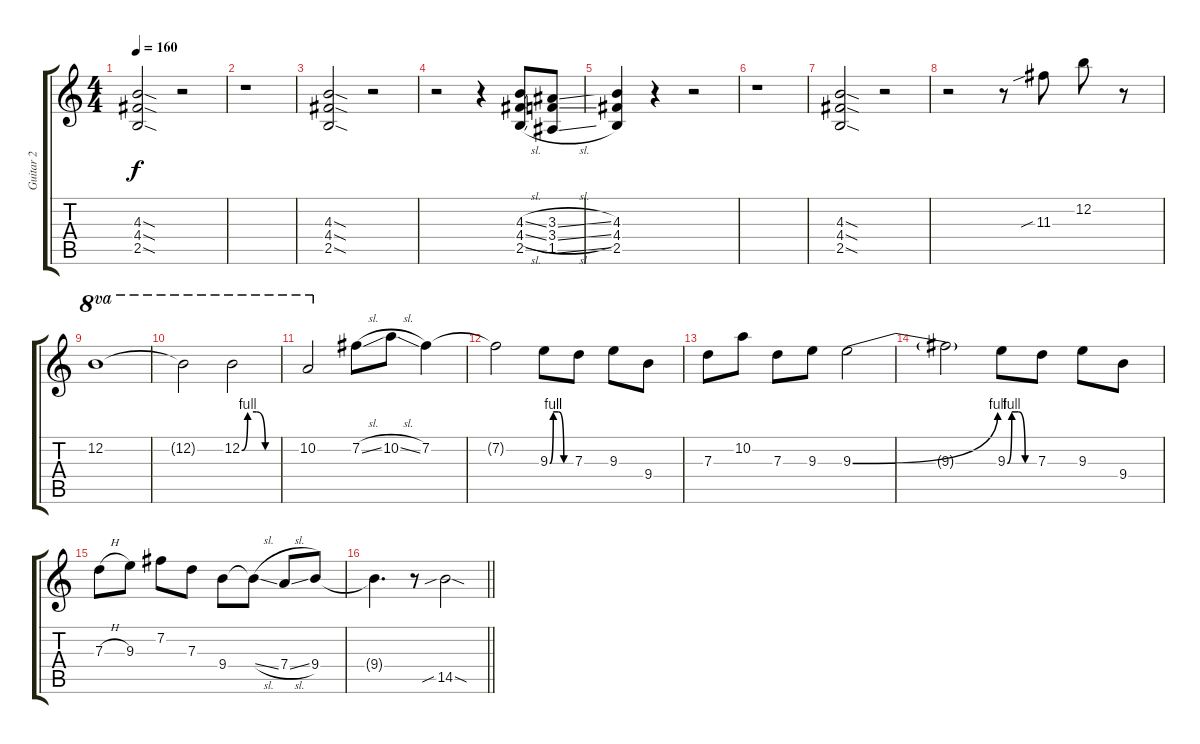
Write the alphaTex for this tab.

\track ("Guitar 2" "Guitar 2") {instrument overdrivenguitar}
\staff {score tabs}
\tuning (E4 B3 G3 D3 A2 E2) {hide}
\ts (4 4)
\tempo 160
\clef g2
\ks c
(4.3{sod} 4.4{sod} 2.5{sod}).2{dy f instrument overdrivenguitar} r.2 |
r.1 |
(4.3{sod} 4.4{sod} 2.5{sod}).2 r.2 |
r.2 r.4 (4.3{sl} 4.4{sl} 2.5{sl}).8 (3.3{sl} 3.4{sl} 1.5{sl}).8 |
(4.3 4.4 2.5).4 r.4 r.2 |
r.1 |
(4.3{sod} 4.4{sod} 2.5{sod}).2 r.2 |
r.2 r.8 11.3{sib}.8 12.2.8 r.8 |
12.2.1{ot 8va} |
12.2{t}.2{ot 8va} 12.2{be (custom 0 0 10 4 25 4 40 0 60 0)}.2{ot 8va} |
10.2.2{ot 8va} 7.2{sl}.8 10.2{sl}.8 7.2.4 |
7.2{t}.2 9.3{be (custom 0 0 10 4 25 4 40 0 60 0)}.8 7.3.8 9.3.8 9.4.8 |
7.3.8 10.2.8 7.3.8 9.3.8 9.3{be (bend 0 0 60 4)}.2 |
9.3{t}.2 9.3{be (custom 0 0 10 4 25 4 40 0 60 0)}.8 7.3.8 9.3.8 9.4.8 |
7.3{h}.8 9.3.8 7.2.8 7.3.8 9.4.8 9.4{sl t}.8 7.4{sl}.8 9.4.8 |
\barLineRight lightlight
9.4{t}.4{d} r.8 14.5{sib sod}.2
